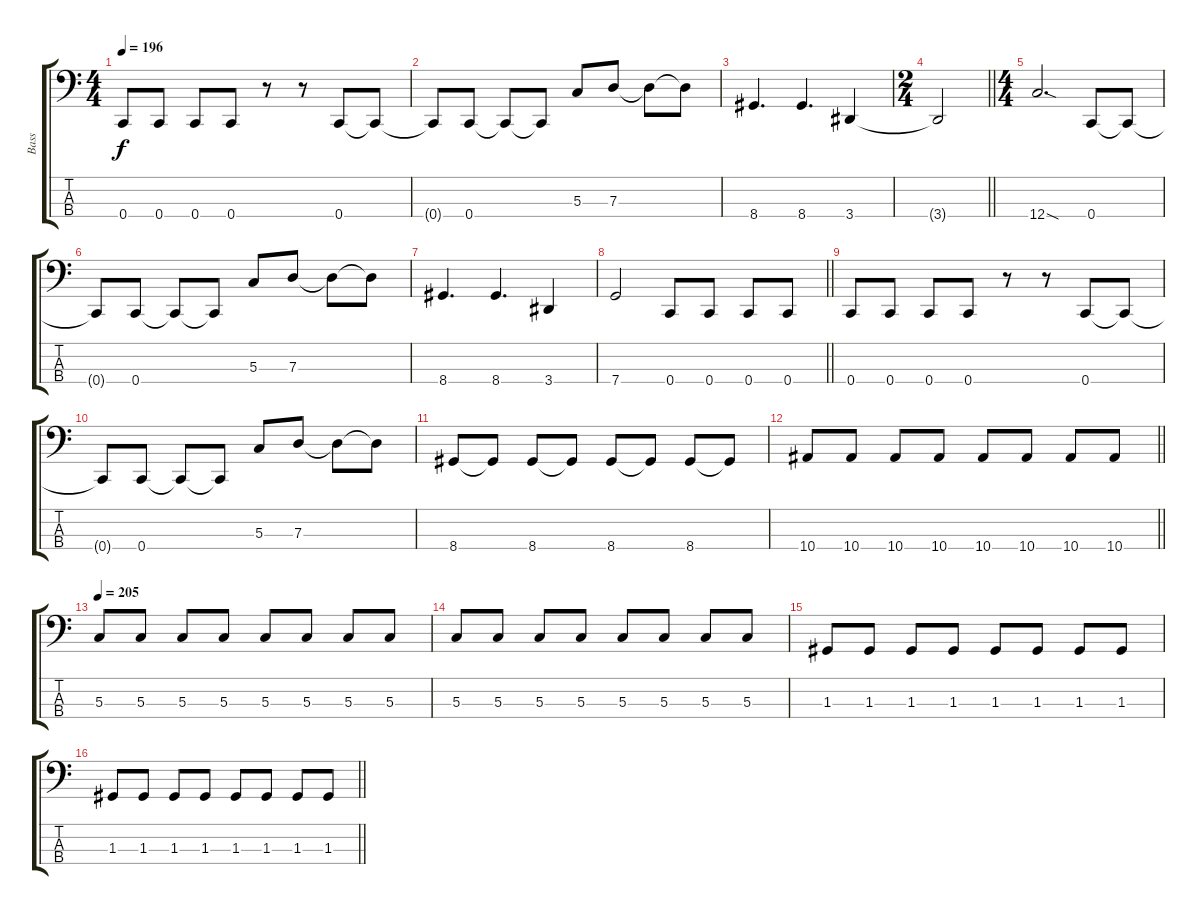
\track ("Bass" "Bass") {instrument electricbassfinger}
\staff {score tabs}
\tuning (F2 C2 G1 C1) {hide}
\ts (4 4)
\tempo 196
\clef f4
\ks c
0.4.8{dy f} 0.4.8 0.4.8 0.4.8 r.8 r.8 0.4.8 0.4{t}.8 |
0.4{t}.8 0.4.8 0.4{t}.8 0.4{t}.8 5.3.8 7.3.8 7.3{t}.8 7.3{t}.8 |
8.4.4{d} 8.4.4{d} 3.4.4 |
\ts (2 4)
\barLineRight lightlight
3.4{t}.2 |
\ts (4 4)
12.4{sod}.2{d} 0.4.8 0.4{t}.8 |
0.4{t}.8 0.4.8 0.4{t}.8 0.4{t}.8 5.3.8 7.3.8 7.3{t}.8 7.3{t}.8 |
8.4.4{d} 8.4.4{d} 3.4.4 |
\barLineRight lightlight
7.4.2 0.4.8 0.4.8 0.4.8 0.4.8 |
0.4.8 0.4.8 0.4.8 0.4.8 r.8 r.8 0.4.8 0.4{t}.8 |
0.4{t}.8 0.4.8 0.4{t}.8 0.4{t}.8 5.3.8 7.3.8 7.3{t}.8 7.3{t}.8 |
8.4.8 8.4{t}.8 8.4.8 8.4{t}.8 8.4.8 8.4{t}.8 8.4.8 8.4{t}.8 |
\barLineRight lightlight
10.4.8 10.4.8 10.4.8 10.4.8 10.4.8 10.4.8 10.4.8 10.4.8 |
\tempo 205
5.3.8 5.3.8 5.3.8 5.3.8 5.3.8 5.3.8 5.3.8 5.3.8 |
5.3.8 5.3.8 5.3.8 5.3.8 5.3.8 5.3.8 5.3.8 5.3.8 |
1.3.8 1.3.8 1.3.8 1.3.8 1.3.8 1.3.8 1.3.8 1.3.8 |
\barLineRight lightlight
1.3.8 1.3.8 1.3.8 1.3.8 1.3.8 1.3.8 1.3.8 1.3.8
